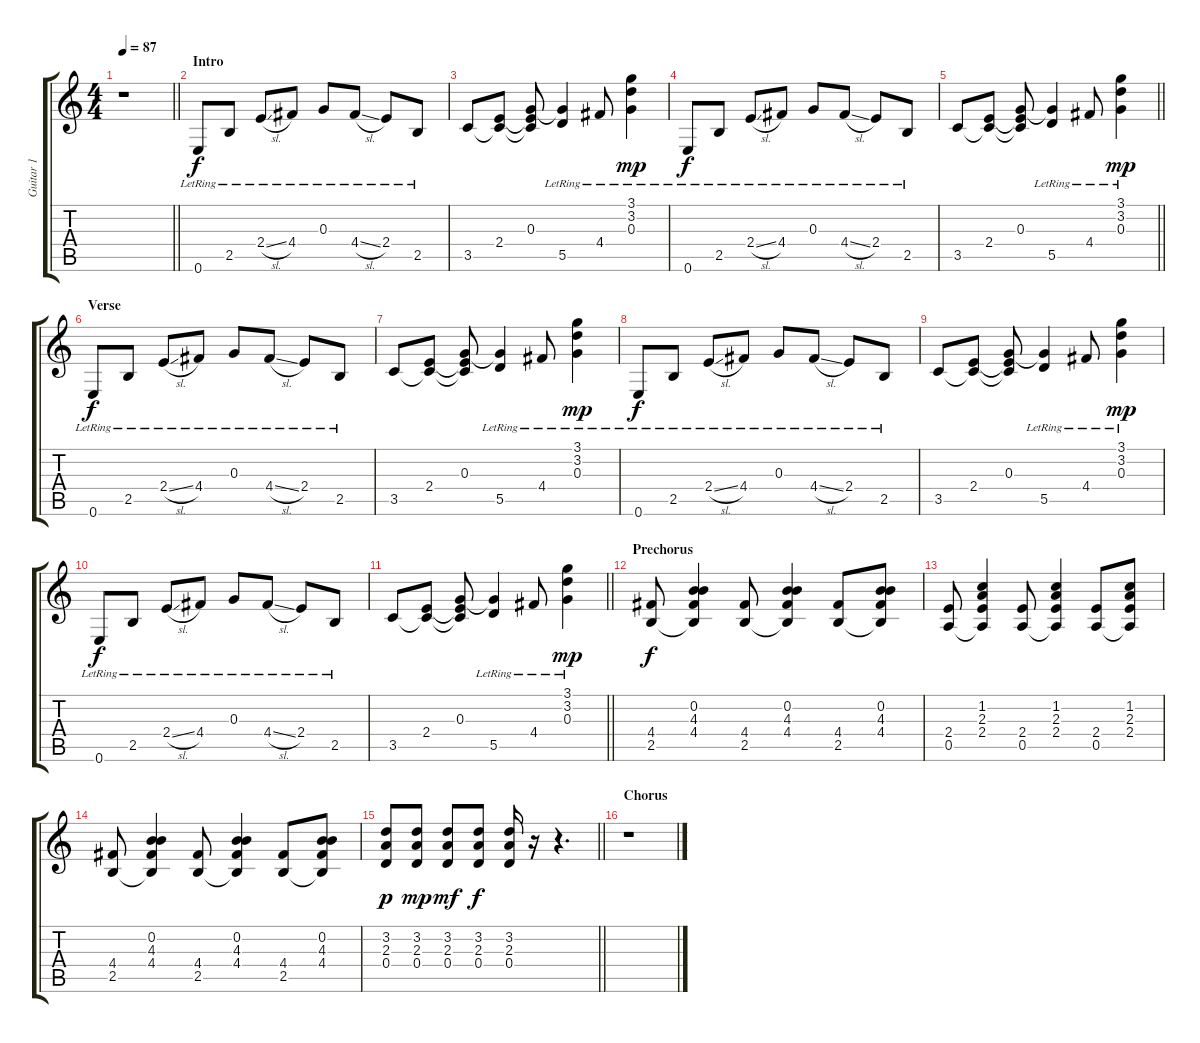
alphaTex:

\track ("Guitar 1" "Guitar 1") {instrument electricguitarjazz}
\staff {score tabs}
\tuning (E4 B3 G3 D3 A2 E2) {hide}
\ts (4 4)
\tempo 87
\clef g2
\barLineRight lightlight
\ks c
r.1{dy f instrument electricguitarjazz} |
\section ("" "Intro")
0.6{lr}.8 2.5{lr}.8 2.4{sl lr}.8 4.4{lr}.8 0.3{lr}.8 4.4{sl lr}.8 2.4{lr}.8 2.5{lr}.8 |
3.5.8 (2.4 3.5{t}).8 (0.3 2.4{t} 3.5{t}).8 (0.3{t} 5.5{lr}).4 4.4{lr}.8 (3.1{lr} 3.2{lr} 0.3{lr}).4{dy mp} |
0.6{lr}.8{dy f} 2.5{lr}.8 2.4{sl lr}.8 4.4{lr}.8 0.3{lr}.8 4.4{sl lr}.8 2.4{lr}.8 2.5{lr}.8 |
\barLineRight lightlight
3.5.8 (2.4 3.5{t}).8 (0.3 2.4{t} 3.5{t}).8 (0.3{t} 5.5{lr}).4 4.4{lr}.8 (3.1{lr} 3.2{lr} 0.3{lr}).4{dy mp} |
\section ("" "Verse")
0.6{lr}.8{dy f} 2.5{lr}.8 2.4{sl lr}.8 4.4{lr}.8 0.3{lr}.8 4.4{sl lr}.8 2.4{lr}.8 2.5{lr}.8 |
3.5.8 (2.4 3.5{t}).8 (0.3 2.4{t} 3.5{t}).8 (0.3{t} 5.5{lr}).4 4.4{lr}.8 (3.1{lr} 3.2{lr} 0.3{lr}).4{dy mp} |
0.6{lr}.8{dy f} 2.5{lr}.8 2.4{sl lr}.8 4.4{lr}.8 0.3{lr}.8 4.4{sl lr}.8 2.4{lr}.8 2.5{lr}.8 |
3.5.8 (2.4 3.5{t}).8 (0.3 2.4{t} 3.5{t}).8 (0.3{t} 5.5{lr}).4 4.4{lr}.8 (3.1{lr} 3.2{lr} 0.3{lr}).4{dy mp} |
0.6{lr}.8{dy f} 2.5{lr}.8 2.4{sl lr}.8 4.4{lr}.8 0.3{lr}.8 4.4{sl lr}.8 2.4{lr}.8 2.5{lr}.8 |
\barLineRight lightlight
3.5.8 (2.4 3.5{t}).8 (0.3 2.4{t} 3.5{t}).8 (0.3{t} 5.5{lr}).4 4.4{lr}.8 (3.1{lr} 3.2{lr} 0.3{lr}).4{dy mp} |
\section ("" "Prechorus")
(4.4 2.5).8{dy f} (0.2 4.3 4.4 2.5{t}).4 (4.4 2.5).8 (0.2 4.3 4.4 2.5{t}).4 (4.4 2.5).8 (0.2 4.3 4.4 2.5{t}).8 |
(2.4 0.5).8 (1.2 2.3 2.4 0.5{t}).4 (2.4 0.5).8 (1.2 2.3 2.4 0.5{t}).4 (2.4 0.5).8 (1.2 2.3 2.4 0.5{t}).8 |
(4.4 2.5).8 (0.2 4.3 4.4 2.5{t}).4 (4.4 2.5).8 (0.2 4.3 4.4 2.5{t}).4 (4.4 2.5).8 (0.2 4.3 4.4 2.5{t}).8 |
\barLineRight lightlight
(3.2 2.3 0.4).8{dy p} (3.2 2.3 0.4).8{dy mp} (3.2 2.3 0.4).8{dy mf} (3.2 2.3 0.4).8{dy f} (3.2 2.3 0.4).16 r.16 r.4{d} |
\section ("" "Chorus")
r.1
